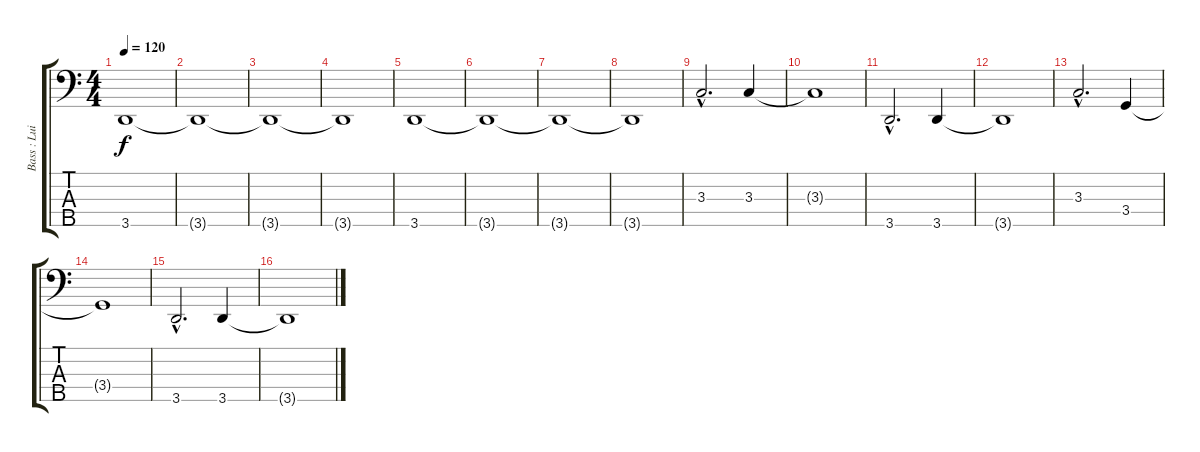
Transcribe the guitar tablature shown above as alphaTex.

\track ("Bass : Luis Mariutti" "Bass : Lui") {instrument slapbass1}
\staff {score tabs}
\tuning (G2 D2 A1 E1 B0) {hide}
\ts (4 4)
\tempo 120
\clef f4
\ks c
3.5.1{dy f} |
3.5{t}.1 |
3.5{t}.1 |
3.5{t}.1 |
3.5.1 |
3.5{t}.1 |
3.5{t}.1 |
3.5{t}.1 |
3.3{hac}.2{d} 3.3.4 |
3.3{t}.1 |
3.5{hac}.2{d} 3.5.4 |
3.5{t}.1 |
3.3{hac}.2{d} 3.4.4 |
3.4{t}.1 |
3.5{hac}.2{d} 3.5.4 |
3.5{t}.1
